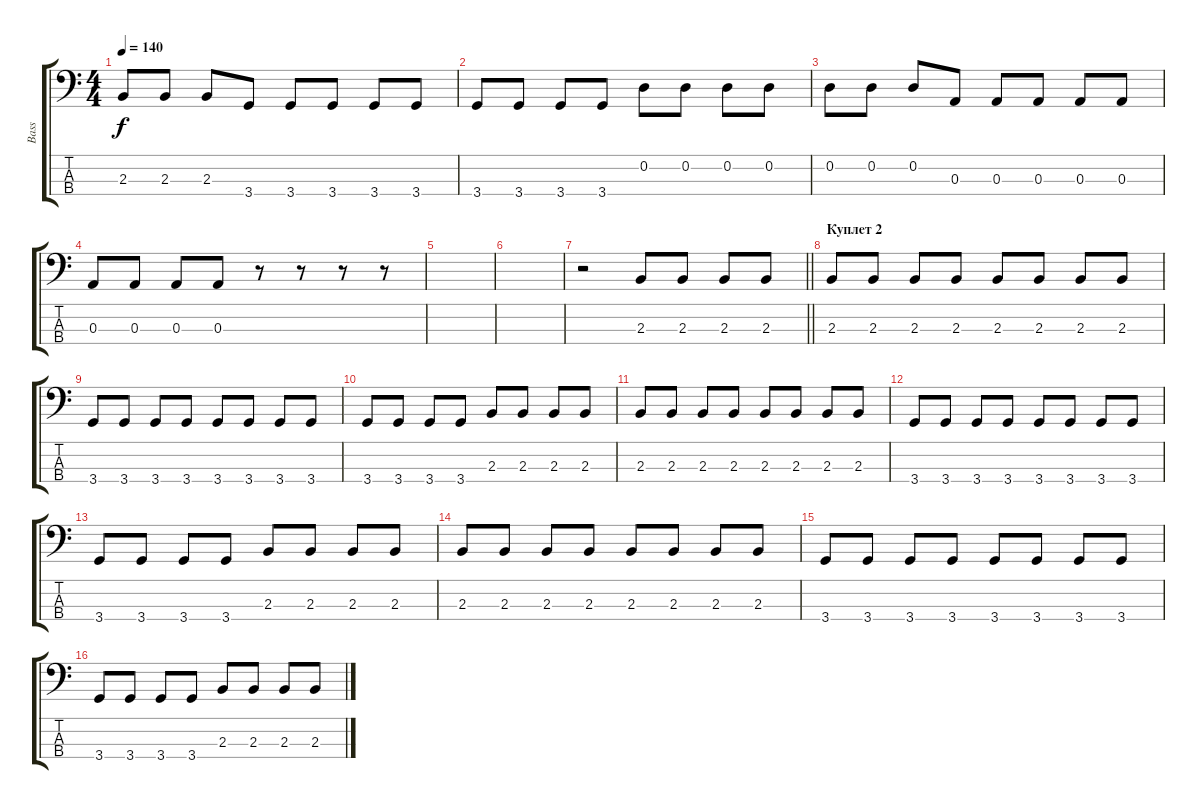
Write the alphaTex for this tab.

\track ("Bass" "Bass") {instrument electricbassfinger}
\staff {score tabs}
\tuning (G2 D2 A1 E1) {hide}
\ts (4 4)
\tempo 140
\clef f4
\ks c
2.3.8{dy f} 2.3.8 2.3.8 3.4.8 3.4.8 3.4.8 3.4.8 3.4.8 |
3.4.8 3.4.8 3.4.8 3.4.8 0.2.8 0.2.8 0.2.8 0.2.8 |
0.2.8 0.2.8 0.2.8 0.3.8 0.3.8 0.3.8 0.3.8 0.3.8 |
0.3.8 0.3.8 0.3.8 0.3.8 r.8 r.8 r.8 r.8 |
|
|
\barLineRight lightlight
r.2 2.3.8 2.3.8 2.3.8 2.3.8 |
\section ("" "Куплет 2")
2.3.8 2.3.8 2.3.8 2.3.8 2.3.8 2.3.8 2.3.8 2.3.8 |
3.4.8 3.4.8 3.4.8 3.4.8 3.4.8 3.4.8 3.4.8 3.4.8 |
3.4.8 3.4.8 3.4.8 3.4.8 2.3.8 2.3.8 2.3.8 2.3.8 |
2.3.8 2.3.8 2.3.8 2.3.8 2.3.8 2.3.8 2.3.8 2.3.8 |
3.4.8 3.4.8 3.4.8 3.4.8 3.4.8 3.4.8 3.4.8 3.4.8 |
3.4.8 3.4.8 3.4.8 3.4.8 2.3.8 2.3.8 2.3.8 2.3.8 |
2.3.8 2.3.8 2.3.8 2.3.8 2.3.8 2.3.8 2.3.8 2.3.8 |
3.4.8 3.4.8 3.4.8 3.4.8 3.4.8 3.4.8 3.4.8 3.4.8 |
3.4.8 3.4.8 3.4.8 3.4.8 2.3.8 2.3.8 2.3.8 2.3.8
